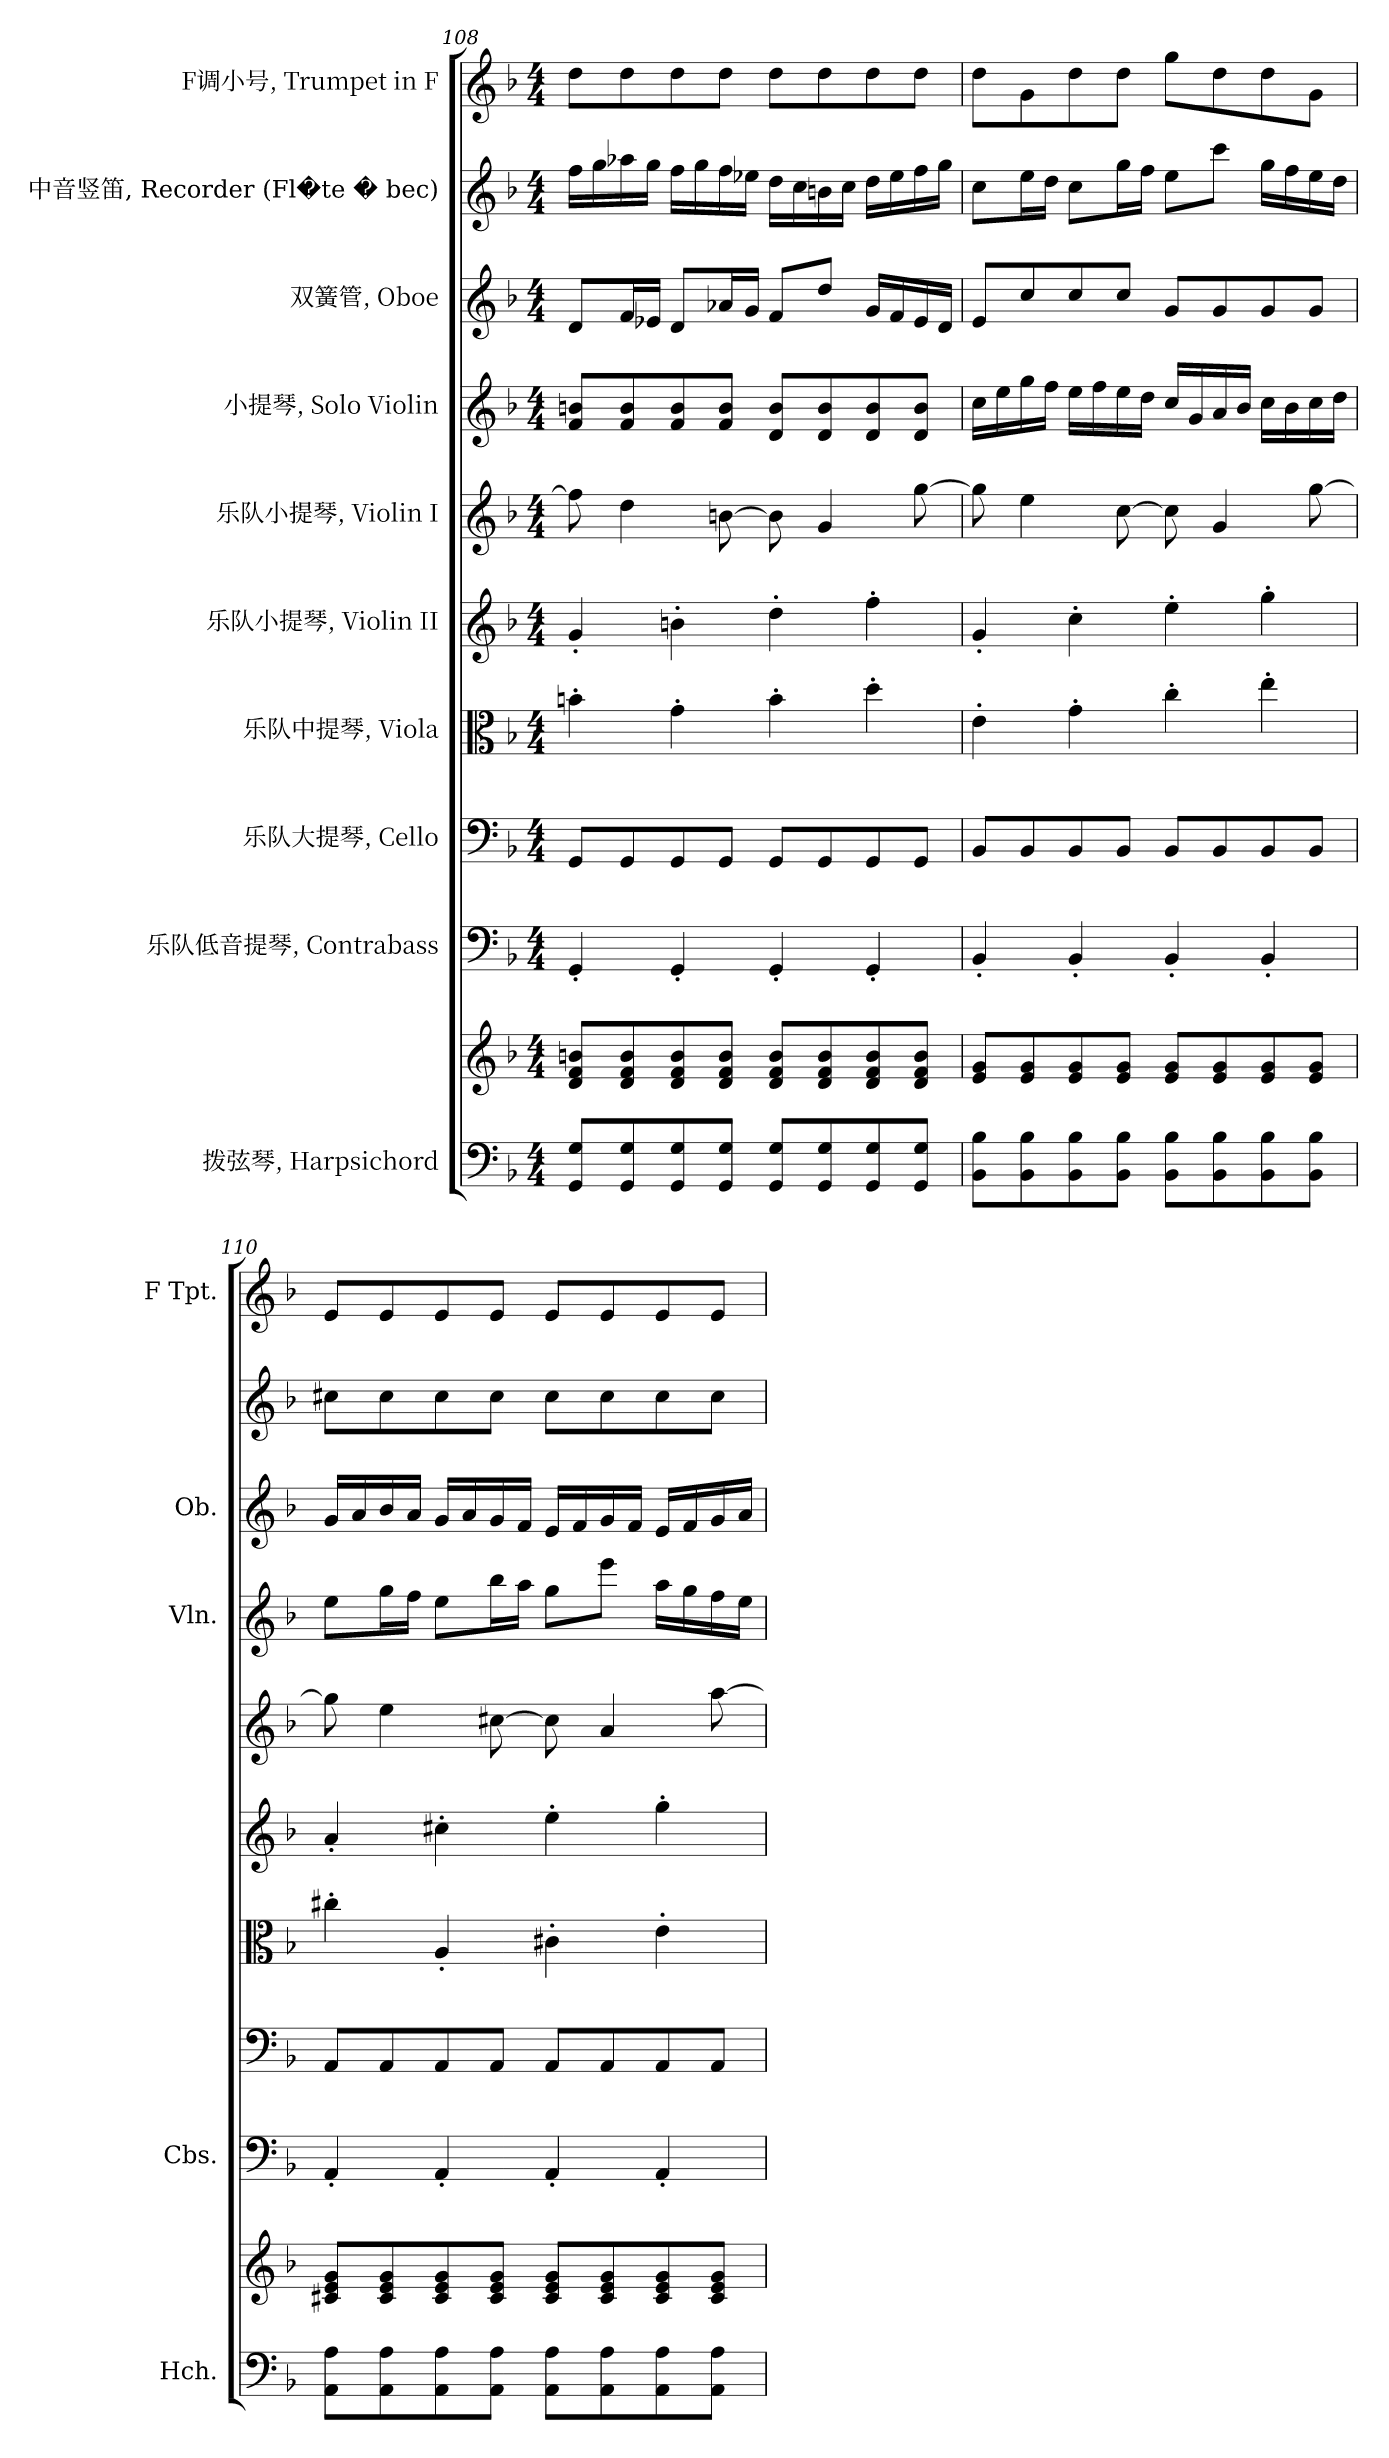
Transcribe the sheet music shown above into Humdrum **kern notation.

**kern	**kern	**kern	**kern	**kern	**kern	**kern	**kern	**kern	**kern	**kern
*part10	*part10	*part9	*part8	*part7	*part6	*part5	*part4	*part3	*part2	*part1
*staff11	*staff10	*staff9	*staff8	*staff7	*staff6	*staff5	*staff4	*staff3	*staff2	*staff1
*I"拨弦琴, Harpsichord	*	*I"乐队低音提琴, Contrabass	*I"乐队大提琴, Cello	*I"乐队中提琴, Viola	*I"乐队小提琴, Violin II	*I"乐队小提琴, Violin I	*I"小提琴, Solo Violin	*I"双簧管, Oboe	*I"中音竖笛, Recorder (Fl�te � bec)	*I"F调小号, Trumpet in F
*I'Hch.	*	*I'Cbs.	*	*	*	*	*I'Vln.	*I'Ob.	*	*I'F Tpt.
*clefF4	*clefG2	*clefF4	*clefF4	*clefC3	*clefG2	*clefG2	*clefG2	*clefG2	*clefG2	*clefG2
*	*	*ITrd7c12	*	*	*	*	*	*	*	*ITrd-3c-5
*k[b-]	*k[b-]	*k[b-]	*k[b-]	*k[b-]	*k[b-]	*k[b-]	*k[b-]	*k[b-]	*k[b-]	*k[b-e-]
*M4/4	*M4/4	*M4/4	*M4/4	*M4/4	*M4/4	*M4/4	*M4/4	*M4/4	*M4/4	*M4/4
=108	=108	=108	=108	=108	=108	=108	=108	=108	=108	=108
8GG/ 8G/L	8d/ 8f/ 8bn/L	4GGG'/	8GG/L	4bn'\	4g'/	8ff\]	8f/ 8bn/L	8d/L	16ff\LL	8gg\L
.	.	.	.	.	.	.	.	.	16gg\	.
8GG/ 8G/	8d/ 8f/ 8b/	.	8GG/	.	.	4dd\	8f/ 8b/	16f/L	16aa-X\	8gg\
.	.	.	.	.	.	.	.	16e-X/JJ	16gg\JJ	.
8GG/ 8G/	8d/ 8f/ 8b/	4GGG'/	8GG/	4g'\	4bn'\	.	8f/ 8b/	8d/L	16ff\LL	8gg\
.	.	.	.	.	.	.	.	.	16gg\	.
8GG/ 8G/J	8d/ 8f/ 8b/J	.	8GG/J	.	.	[8bn\	8f/ 8b/J	16a-X/L	16ff\	8gg\J
.	.	.	.	.	.	.	.	16g/JJ	16ee-X\JJ	.
8GG/ 8G/L	8d/ 8f/ 8b/L	4GGG'/	8GG/L	4b'\	4dd'\	8b\]	8d/ 8b/L	8f/L	16dd\LL	8gg\L
.	.	.	.	.	.	.	.	.	16cc\	.
8GG/ 8G/	8d/ 8f/ 8b/	.	8GG/	.	.	4g/	8d/ 8b/	8dd/J	16bn\	8gg\
.	.	.	.	.	.	.	.	.	16cc\JJ	.
8GG/ 8G/	8d/ 8f/ 8b/	4GGG'/	8GG/	4dd'\	4ff'\	.	8d/ 8b/	16g/LL	16dd\LL	8gg\
.	.	.	.	.	.	.	.	16f/	16ee-\	.
8GG/ 8G/J	8d/ 8f/ 8b/J	.	8GG/J	.	.	[8gg\	8d/ 8b/J	16e-/	16ff\	8gg\J
.	.	.	.	.	.	.	.	16d/JJ	16gg\JJ	.
!!LO:PB:g=z
=109	=109	=109	=109	=109	=109	=109	=109	=109	=109	=109
8BB-\ 8B-\L	8e/ 8g/L	4BBB-'/	8BB-/L	4e'\	4g'/	8gg\]	16cc\LL	8e/L	8cc\L	8gg\L
.	.	.	.	.	.	.	16ee\	.	.	.
8BB-\ 8B-\	8e/ 8g/	.	8BB-/	.	.	4ee\	16gg\	8cc/	16ee\L	8cc\
.	.	.	.	.	.	.	16ff\JJ	.	16dd\JJ	.
8BB-\ 8B-\	8e/ 8g/	4BBB-'/	8BB-/	4g'\	4cc'\	.	16ee\LL	8cc/	8cc\L	8gg\
.	.	.	.	.	.	.	16ff\	.	.	.
8BB-\ 8B-\J	8e/ 8g/J	.	8BB-/J	.	.	[8cc\	16ee\	8cc/J	16gg\L	8gg\J
.	.	.	.	.	.	.	16dd\JJ	.	16ff\JJ	.
8BB-\ 8B-\L	8e/ 8g/L	4BBB-'/	8BB-/L	4cc'\	4ee'\	8cc\]	16cc/LL	8g/L	8ee\L	8ccc\L
.	.	.	.	.	.	.	16g/	.	.	.
8BB-\ 8B-\	8e/ 8g/	.	8BB-/	.	.	4g/	16a/	8g/	8ccc\J	8gg\
.	.	.	.	.	.	.	16b-/JJ	.	.	.
8BB-\ 8B-\	8e/ 8g/	4BBB-'/	8BB-/	4ee'\	4gg'\	.	16cc\LL	8g/	16gg\LL	8gg\
.	.	.	.	.	.	.	16b-\	.	16ff\	.
8BB-\ 8B-\J	8e/ 8g/J	.	8BB-/J	.	.	[8gg\	16cc\	8g/J	16ee\	8cc\J
.	.	.	.	.	.	.	16dd\JJ	.	16dd\JJ	.
=110	=110	=110	=110	=110	=110	=110	=110	=110	=110	=110
8AA\ 8A\L	8c#X/ 8e/ 8g/L	4AAA'/	8AA/L	4cc#X'\	4a'/	8gg\]	8ee\L	16g/LL	8cc#X\L	8a/L
.	.	.	.	.	.	.	.	16a/	.	.
8AA\ 8A\	8c#/ 8e/ 8g/	.	8AA/	.	.	4ee\	16gg\L	16b-/	8cc#\	8a/
.	.	.	.	.	.	.	16ff\JJ	16a/JJ	.	.
8AA\ 8A\	8c#/ 8e/ 8g/	4AAA'/	8AA/	4A'/	4cc#X'\	.	8ee\L	16g/LL	8cc#\	8a/
.	.	.	.	.	.	.	.	16a/	.	.
8AA\ 8A\J	8c#/ 8e/ 8g/J	.	8AA/J	.	.	[8cc#X\	16bb-\L	16g/	8cc#\J	8a/J
.	.	.	.	.	.	.	16aa\JJ	16f/JJ	.	.
8AA\ 8A\L	8c#/ 8e/ 8g/L	4AAA'/	8AA/L	4c#X'\	4ee'\	8cc#\]	8gg\L	16e/LL	8cc#\L	8a/L
.	.	.	.	.	.	.	.	16f/	.	.
8AA\ 8A\	8c#/ 8e/ 8g/	.	8AA/	.	.	4a/	8eee\J	16g/	8cc#\	8a/
.	.	.	.	.	.	.	.	16f/JJ	.	.
8AA\ 8A\	8c#/ 8e/ 8g/	4AAA'/	8AA/	4e'\	4gg'\	.	16aa\LL	16e/LL	8cc#\	8a/
.	.	.	.	.	.	.	16gg\	16f/	.	.
8AA\ 8A\J	8c#/ 8e/ 8g/J	.	8AA/J	.	.	[8aa\	16ff\	16g/	8cc#\J	8a/J
.	.	.	.	.	.	.	16ee\JJ	16a/JJ	.	.
=	=	=	=	=	=	=	=	=	=	=
*-	*-	*-	*-	*-	*-	*-	*-	*-	*-	*-
